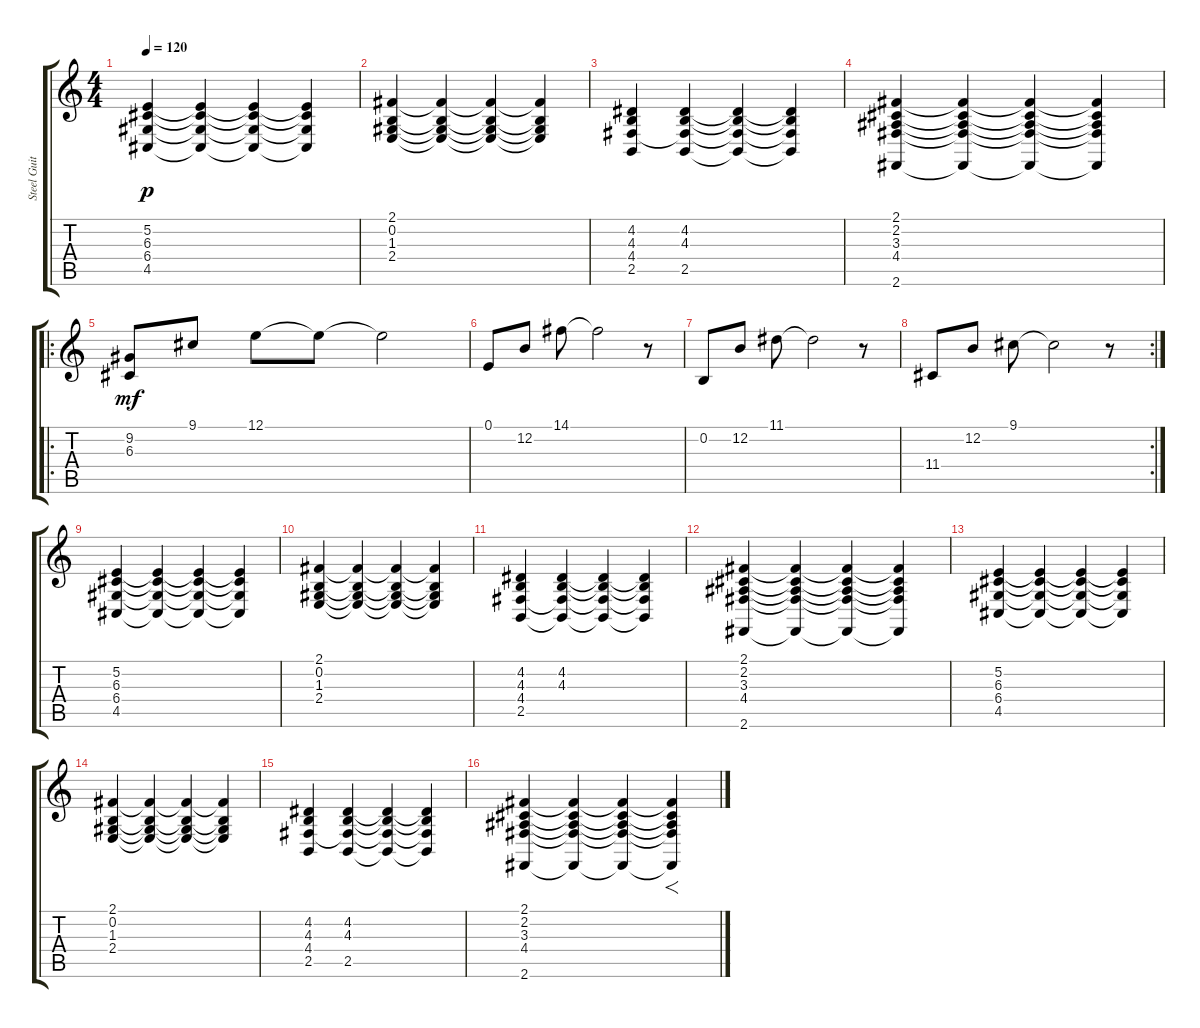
\track ("Steel Guitar" "Steel Guit") {instrument brightacousticpiano}
\staff {score tabs}
\tuning (E4 B3 G3 D3 A2 E2) {hide}
\ts (4 4)
\tempo 120
\clef g2
\ks c
(5.2 6.3 6.4 4.5).4{dy p instrument brightacousticpiano} (5.2{t} 6.3{t} 6.4{t} 4.5{t}).4 (5.2{t} 6.3{t} 6.4{t} 4.5{t}).4 (5.2{t} 6.3{t} 6.4{t} 4.5{t}).4 |
(2.1 0.2 1.3 2.4).4 (2.1{t} 0.2{t} 1.3{t} 2.4{t}).4 (2.1{t} 0.2{t} 1.3{t} 2.4{t}).4 (2.1{t} 0.2{t} 1.3{t} 2.4{t}).4 |
(4.2 4.3 4.4 2.5).4 (4.2 4.3 4.4{t} 2.5).4 (4.2{t} 4.3{t} 4.4{t} 2.5{t}).4 (4.2{t} 4.3{t} 4.4{t} 2.5{t}).4 |
(2.1 2.2 3.3 4.4 2.6).4 (2.1{t} 2.2{t} 3.3{t} 4.4{t} 2.6{t}).4 (2.1{t} 2.2{t} 3.3{t} 4.4{t} 2.6{t}).4 (2.1{t} 2.2{t} 3.3{t} 4.4{t} 2.6{t}).4 |
\ro
(9.2 6.3).8{dy mf} 9.1.8 12.1.8 12.1{t}.8 12.1{t}.2 |
0.1.8 12.2.8 14.1.8 14.1{t}.2 r.8 |
0.2.8 12.2.8 11.1.8 11.1{t}.2 r.8 |
\rc 2
11.4.8 12.2.8 9.1.8 9.1{t}.2 r.8 |
(5.2 6.3 6.4 4.5).4 (5.2{t} 6.3{t} 6.4{t} 4.5{t}).4 (5.2{t} 6.3{t} 6.4{t} 4.5{t}).4 (5.2{t} 6.3{t} 6.4{t} 4.5{t}).4 |
(2.1 0.2 1.3 2.4).4 (2.1{t} 0.2{t} 1.3{t} 2.4{t}).4 (2.1{t} 0.2{t} 1.3{t} 2.4{t}).4 (2.1{t} 0.2{t} 1.3{t} 2.4{t}).4 |
(4.2 4.3 4.4 2.5).4 (4.2 4.3 4.4{t} 2.5{t}).4 (4.2{t} 4.3{t} 4.4{t} 2.5{t}).4 (4.2{t} 4.3{t} 4.4{t} 2.5{t}).4 |
(2.1 2.2 3.3 4.4 2.6).4 (2.1{t} 2.2{t} 3.3{t} 4.4{t} 2.6{t}).4 (2.1{t} 2.2{t} 3.3{t} 4.4{t} 2.6{t}).4 (2.1{t} 2.2{t} 3.3{t} 4.4{t} 2.6{t}).4 |
(5.2 6.3 6.4 4.5).4 (5.2{t} 6.3{t} 6.4{t} 4.5{t}).4 (5.2{t} 6.3{t} 6.4{t} 4.5{t}).4 (5.2{t} 6.3{t} 6.4{t} 4.5{t}).4 |
(2.1 0.2 1.3 2.4).4 (2.1{t} 0.2{t} 1.3{t} 2.4{t}).4 (2.1{t} 0.2{t} 1.3{t} 2.4{t}).4 (2.1{t} 0.2{t} 1.3{t} 2.4{t}).4 |
(4.2 4.3 4.4 2.5).4 (4.2 4.3 4.4{t} 2.5).4 (4.2{t} 4.3{t} 4.4{t} 2.5{t}).4 (4.2{t} 4.3{t} 4.4{t} 2.5{t}).4 |
(2.1 2.2 3.3 4.4 2.6).4 (2.1{t} 2.2{t} 3.3{t} 4.4{t} 2.6{t}).4 (2.1{t} 2.2{t} 3.3{t} 4.4{t} 2.6{t}).4 (2.1{t} 2.2{t} 3.3{t} 4.4{t} 2.6{t}).4{f}
